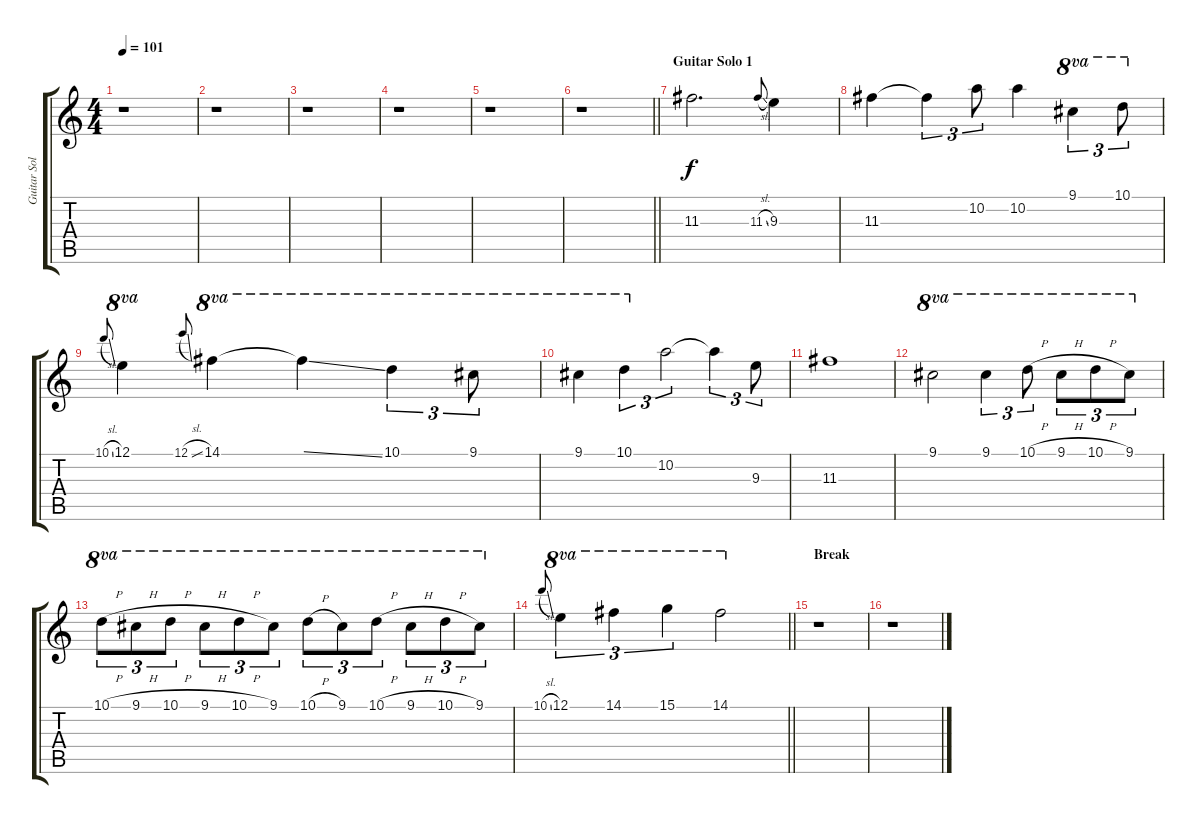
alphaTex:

\track ("Guitar Solo" "Guitar Sol") {instrument overdrivenguitar}
\staff {score tabs}
\tuning (E4 B3 G3 D3 A2 E2) {hide}
\ts (4 4)
\tempo 101
\clef g2
\ks c
r.1{dy f} |
r.1 |
r.1 |
r.1 |
r.1 |
\barLineRight lightlight
r.1 |
\section ("" "Guitar Solo 1")
11.3.2{d} 11.3{sl}.8{gr onbeat} 9.3.4 |
11.3.4 11.3{t}.4{tu (3 2)} 10.2.8{tu (3 2)} 10.2.4 9.1.4{tu (3 2) ot 8va} 10.1.8{tu (3 2) ot 8va} |
10.1{sl}.8{gr onbeat} 12.1.4{ot 8va} 12.1{sl}.8{gr onbeat} 14.1.4{ot 8va} 14.1{ss t}.4{ot 8va} 10.1.4{tu (3 2) ot 8va} 9.1.8{tu (3 2) ot 8va} |
9.1.4{ot 8va} 10.1.4{tu (3 2) ot 8va} 10.2.2{tu (3 2)} 10.2{t}.4{tu (3 2)} 9.3.8{tu (3 2)} |
11.3.1 |
9.1.2{ot 8va} 9.1.4{tu (3 2) ot 8va} 10.1{h}.8{tu (3 2) ot 8va} 9.1{h}.8{tu (3 2) ot 8va} 10.1{h}.8{tu (3 2) ot 8va} 9.1.8{tu (3 2) ot 8va} |
10.1{h}.8{tu (3 2) ot 8va} 9.1{h}.8{tu (3 2) ot 8va} 10.1{h}.8{tu (3 2) ot 8va} 9.1{h}.8{tu (3 2) ot 8va} 10.1{h}.8{tu (3 2) ot 8va} 9.1.8{tu (3 2) ot 8va} 10.1{h}.8{tu (3 2) ot 8va} 9.1.8{tu (3 2) ot 8va} 10.1{h}.8{tu (3 2) ot 8va} 9.1{h}.8{tu (3 2) ot 8va} 10.1{h}.8{tu (3 2) ot 8va} 9.1.8{tu (3 2) ot 8va} |
\barLineRight lightlight
10.1{sl}.8{gr onbeat} 12.1.4{tu (3 2) ot 8va} 14.1.4{tu (3 2) ot 8va} 15.1.4{tu (3 2) ot 8va} 14.1.2{ot 8va} |
\section ("" "Break")
r.1 |
r.1
